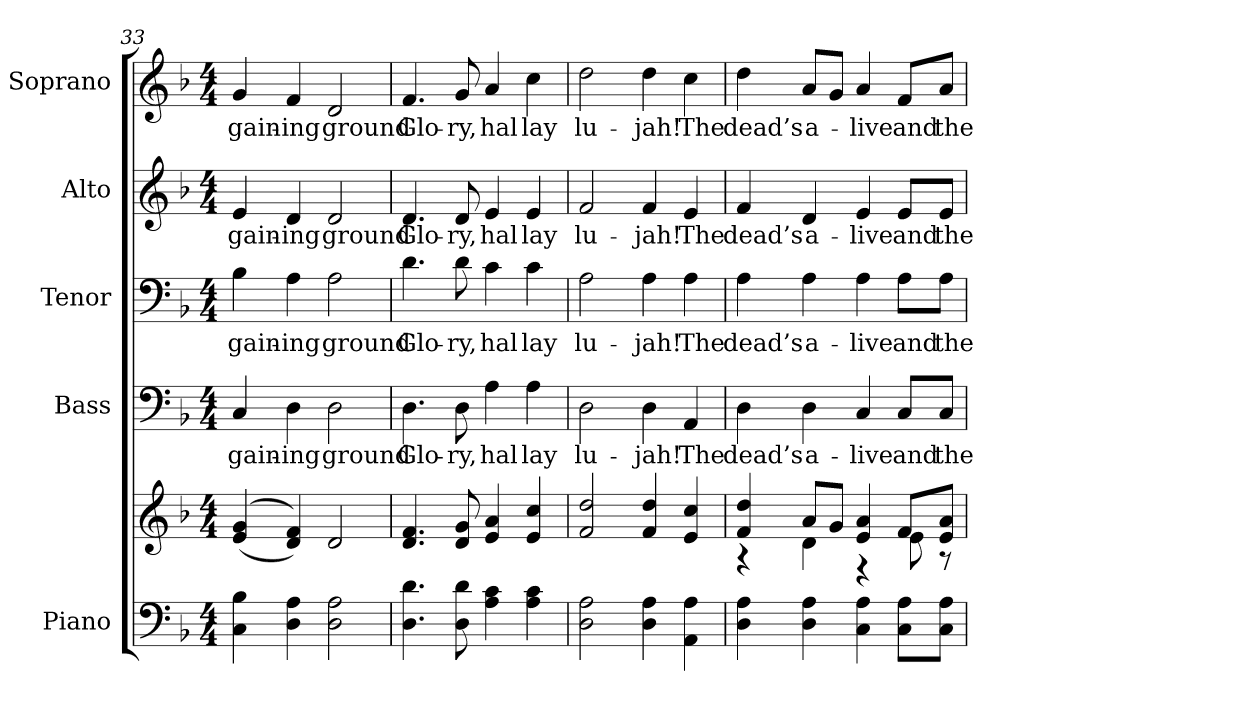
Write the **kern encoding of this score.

**kern	**kern	**kern	**text	**kern	**text	**kern	**text	**kern	**text
*part5	*part5	*part4	*part4	*part3	*part3	*part2	*part2	*part1	*part1
*staff6	*staff5	*staff4	*staff4	*staff3	*staff3	*staff2	*staff2	*staff1	*staff1
*I"Piano	*	*I"Bass	*	*I"Tenor	*	*I"Alto	*	*I"Soprano	*
*I'Pno.	*	*I'B.	*	*I'T.	*	*I'A.	*	*I'S.	*
*clefF4	*clefG2	*clefF4	*	*clefF4	*	*clefG2	*	*clefG2	*
*k[b-]	*k[b-]	*k[b-]	*	*k[b-]	*	*k[b-]	*	*k[b-]	*
*d:	*d:	*d:	*	*d:	*	*d:	*	*d:	*
*M4/4	*M4/4	*M4/4	*	*M4/4	*	*M4/4	*	*M4/4	*
=33	=33	=33	=33	=33	=33	=33	=33	=33	=33
!	!	!	!LO:LY:b:color=#000000	!	!	!	!	!	!
!	!	!	!	!	!LO:LY:b:color=#000000	!	!	!	!
!	!	!	!	!	!	!	!LO:LY:b:color=#000000	!	!
!	!	!	!	!	!	!	!	!	!LO:LY:b:color=#000000
4Ci\ 4B-i	((4ei/ 4gi	4Ci/	gain-	4B-i\	gain-	4ei/	gain-	4gi/	gain-
!	!	!	!LO:LY:b:color=#000000	!	!	!	!	!	!
!	!	!	!	!	!LO:LY:b:color=#000000	!	!	!	!
!	!	!	!	!	!	!	!LO:LY:b:color=#000000	!	!
!	!	!	!	!	!	!	!	!	!LO:LY:b:color=#000000
4Di\ 4Ai	4di/ 4fi))	4Di\	-ing	4Ai\	-ing	4di/	-ing	4fi/	-ing
!	!	!	!LO:LY:b:color=#000000	!	!	!	!	!	!
!	!	!	!	!	!LO:LY:b:color=#000000	!	!	!	!
!	!	!	!	!	!	!	!LO:LY:b:color=#000000	!	!
!	!	!	!	!	!	!	!	!	!LO:LY:b:color=#000000
2Di\ 2Ai	2di/	2Di\	ground	2Ai\	ground	2di/	ground	2di/	ground
=34	=34	=34	=34	=34	=34	=34	=34	=34	=34
!	!	!	!LO:LY:b:color=#000000	!	!	!	!	!	!
!	!	!	!	!	!LO:LY:b:color=#000000	!	!	!	!
!	!	!	!	!	!	!	!LO:LY:b:color=#000000	!	!
!	!	!	!	!	!	!	!	!	!LO:LY:b:color=#000000
4.Di\ 4.di	4.di/ 4.fi	4.Di\	Glo-	4.di\	Glo-	4.di/	Glo-	4.fi/	Glo-
!	!	!	!LO:LY:b:color=#000000	!	!	!	!	!	!
!	!	!	!	!	!LO:LY:b:color=#000000	!	!	!	!
!	!	!	!	!	!	!	!LO:LY:b:color=#000000	!	!
!	!	!	!	!	!	!	!	!	!LO:LY:b:color=#000000
8Di\ 8di	8di/ 8gi	8Di\	-ry,	8di\	-ry,	8di/	-ry,	8gi/	-ry,
!	!	!	!LO:LY:b:color=#000000	!	!	!	!	!	!
!	!	!	!	!	!LO:LY:b:color=#000000	!	!	!	!
!	!	!	!	!	!	!	!LO:LY:b:color=#000000	!	!
!	!	!	!	!	!	!	!	!	!LO:LY:b:color=#000000
4Ai\ 4ci	4ei/ 4ai	4Ai\	hal	4ci\	hal	4ei/	hal	4ai/	hal
!	!	!	!LO:LY:b:color=#000000	!	!	!	!	!	!
!	!	!	!	!	!LO:LY:b:color=#000000	!	!	!	!
!	!	!	!	!	!	!	!LO:LY:b:color=#000000	!	!
!	!	!	!	!	!	!	!	!	!LO:LY:b:color=#000000
4Ai\ 4ci	4ei/ 4cci	4Ai\	lay	4ci\	lay	4ei/	lay	4cci\	lay
!!LO:PB:g=z
=35	=35	=35	=35	=35	=35	=35	=35	=35	=35
!	!	!	!LO:LY:b:color=#000000	!	!	!	!	!	!
!	!	!	!	!	!LO:LY:b:color=#000000	!	!	!	!
!	!	!	!	!	!	!	!LO:LY:b:color=#000000	!	!
!	!	!	!	!	!	!	!	!	!LO:LY:b:color=#000000
2Di\ 2Ai	2fi/ 2ddi	2Di\	lu-	2Ai\	lu-	2fi/	lu-	2ddi\	lu-
!	!	!	!LO:LY:b:color=#000000	!	!	!	!	!	!
!	!	!	!	!	!LO:LY:b:color=#000000	!	!	!	!
!	!	!	!	!	!	!	!LO:LY:b:color=#000000	!	!
!	!	!	!	!	!	!	!	!	!LO:LY:b:color=#000000
4Di\ 4Ai	4fi/ 4ddi	4Di\	-jah!	4Ai\	-jah!	4fi/	-jah!	4ddi\	-jah!
!	!	!	!LO:LY:b:color=#000000	!	!	!	!	!	!
!	!	!	!	!	!LO:LY:b:color=#000000	!	!	!	!
!	!	!	!	!	!	!	!LO:LY:b:color=#000000	!	!
!	!	!	!	!	!	!	!	!	!LO:LY:b:color=#000000
4AAi\ 4Ai	4ei/ 4cci	4AAi/	The	4Ai\	The	4ei/	The	4cci\	The
=36	=36	=36	=36	=36	=36	=36	=36	=36	=36
*	*^	*	*	*	*	*	*	*	*
!	!	!	!	!LO:LY:b:color=#000000	!	!	!	!	!	!
!	!	!	!	!	!	!LO:LY:b:color=#000000	!	!	!	!
!	!	!	!	!	!	!	!	!LO:LY:b:color=#000000	!	!
!	!	!	!	!	!	!	!	!	!	!LO:LY:b:color=#000000
4Di\ 4Ai	4fi/ 4ddi	4r	4Di\	dead’s	4Ai\	dead’s	4fi/	dead’s	4ddi\	dead’s
!	!	!	!	!LO:LY:b:color=#000000	!	!	!	!	!	!
!	!	!	!	!	!	!LO:LY:b:color=#000000	!	!	!	!
!	!	!	!	!	!	!	!	!LO:LY:b:color=#000000	!	!
!	!	!	!	!	!	!	!	!	!	!LO:LY:b:color=#000000
4Di\ 4Ai	8ai/L	4di\	4Di\	a-	4Ai\	a-	4di/	a-	8ai/L	a-
.	8gi/J	.	.	.	.	.	.	.	8gi/J	.
!	!	!	!	!LO:LY:b:color=#000000	!	!	!	!	!	!
!	!	!	!	!	!	!LO:LY:b:color=#000000	!	!	!	!
!	!	!	!	!	!	!	!	!LO:LY:b:color=#000000	!	!
!	!	!	!	!	!	!	!	!	!	!LO:LY:b:color=#000000
4Ci\ 4Ai	4ei/ 4ai	4r	4Ci/	-live	4Ai\	-live	4ei/	-live	4ai/	-live
!	!	!	!	!LO:LY:b:color=#000000	!	!	!	!	!	!
!	!	!	!	!	!	!LO:LY:b:color=#000000	!	!	!	!
!	!	!	!	!	!	!	!	!LO:LY:b:color=#000000	!	!
!	!	!	!	!	!	!	!	!	!	!LO:LY:b:color=#000000
8Ci\ 8AiL	8fi/L	8ei\	8Ci/L	and	8Ai\L	and	8ei/L	and	8fi/L	and
!	!	!	!	!LO:LY:b:color=#000000	!	!	!	!	!	!
!	!	!	!	!	!	!LO:LY:b:color=#000000	!	!	!	!
!	!	!	!	!	!	!	!	!LO:LY:b:color=#000000	!	!
!	!	!	!	!	!	!	!	!	!	!LO:LY:b:color=#000000
8Ci\ 8AiJ	8ei/ 8aiJ	8r	8Ci/J	the	8Ai\J	the	8ei/J	the	8ai/J	the
*	*v	*v	*	*	*	*	*	*	*	*
=	=	=	=	=	=	=	=	=	=
*-	*-	*-	*-	*-	*-	*-	*-	*-	*-
